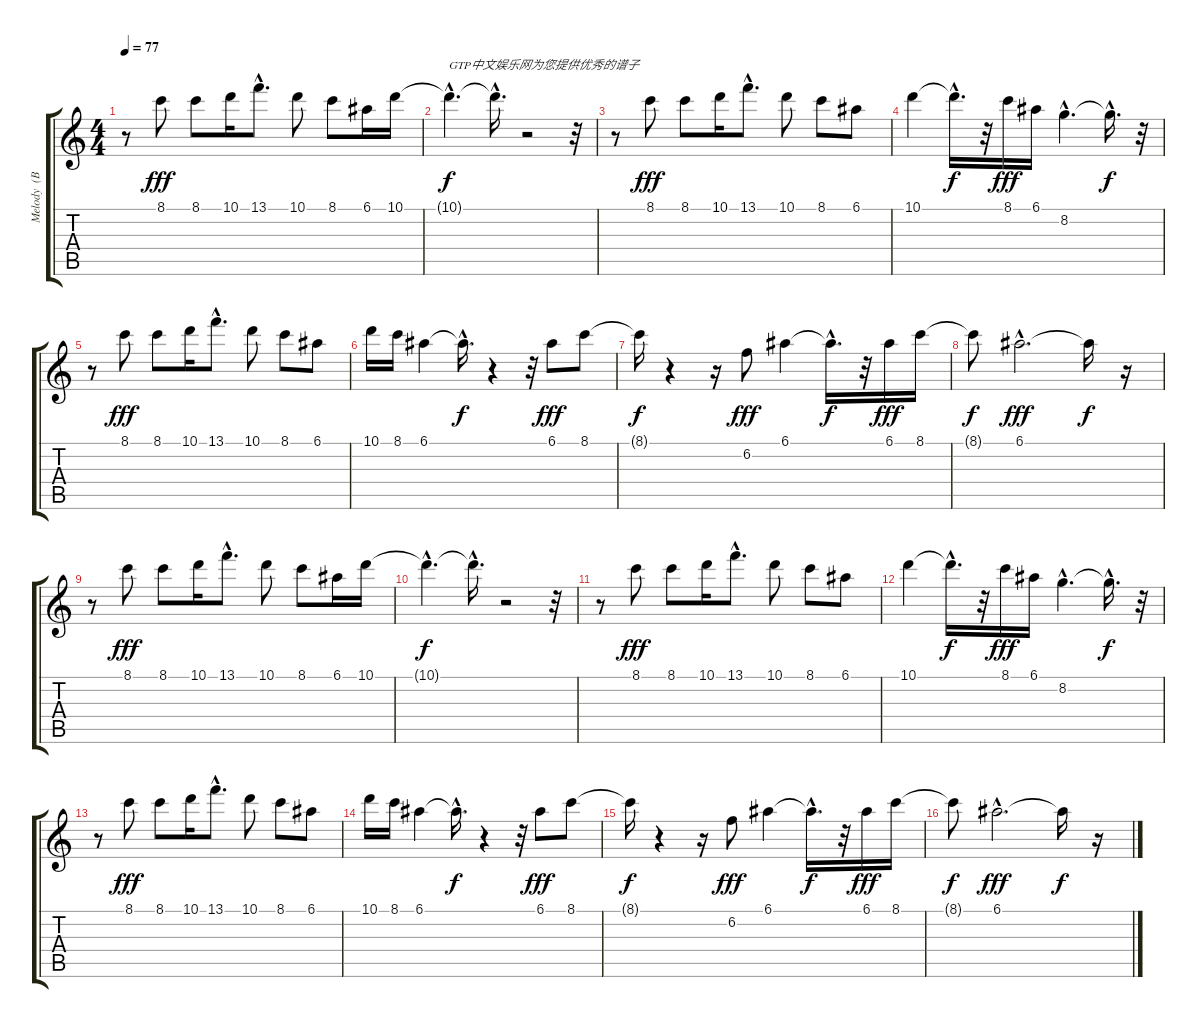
\track ("Melody  (BB) (none)" "Melody  (B") {instrument overdrivenguitar}
\staff {score tabs}
\tuning (E4 B3 G3 D3 A2 E2) {hide}
\ts (4 4)
\tempo 77
\clef g2
\ks c
r.8{dy fff instrument overdrivenguitar} 8.1.8 8.1.8 10.1.16 13.1{hac}.8{d} 10.1.8 8.1.8 6.1.16 10.1.16 |
10.1{hac t}.4{d txt "GTP中文娱乐网为您提供优秀的谱子" dy f} 10.1{hac t}.16{d} r.2 r.32 |
r.8 8.1.8{dy fff} 8.1.8 10.1.16 13.1{hac}.8{d} 10.1.8 8.1.8 6.1.8 |
10.1.4 10.1{hac t}.16{d dy f} r.32 8.1.16{dy fff} 6.1.16 8.2{hac}.4{d} 8.2{hac t}.16{d dy f} r.32 |
r.8 8.1.8{dy fff} 8.1.8 10.1.16 13.1{hac}.8{d} 10.1.8 8.1.8 6.1.8 |
10.1.16 8.1.16 6.1.4 6.1{hac t}.16{d dy f} r.4 r.32 6.1.8{dy fff} 8.1.8 |
8.1{t}.16{dy f} r.4 r.16 6.2.8{dy fff} 6.1.4 6.1{hac t}.16{d dy f} r.32 6.1.16{dy fff} 8.1.16 |
8.1{t}.8{dy f} 6.1{hac}.2{d dy fff} 6.1{t}.16{dy f} r.16 |
r.8 8.1.8{dy fff} 8.1.8 10.1.16 13.1{hac}.8{d} 10.1.8 8.1.8 6.1.16 10.1.16 |
10.1{hac t}.4{d dy f} 10.1{hac t}.16{d} r.2 r.32 |
r.8 8.1.8{dy fff} 8.1.8 10.1.16 13.1{hac}.8{d} 10.1.8 8.1.8 6.1.8 |
10.1.4 10.1{hac t}.16{d dy f} r.32 8.1.16{dy fff} 6.1.16 8.2{hac}.4{d} 8.2{hac t}.16{d dy f} r.32 |
r.8 8.1.8{dy fff} 8.1.8 10.1.16 13.1{hac}.8{d} 10.1.8 8.1.8 6.1.8 |
10.1.16 8.1.16 6.1.4 6.1{hac t}.16{d dy f} r.4 r.32 6.1.8{dy fff} 8.1.8 |
8.1{t}.16{dy f} r.4 r.16 6.2.8{dy fff} 6.1.4 6.1{hac t}.16{d dy f} r.32 6.1.16{dy fff} 8.1.16 |
8.1{t}.8{dy f} 6.1{hac}.2{d dy fff} 6.1{t}.16{dy f} r.16
